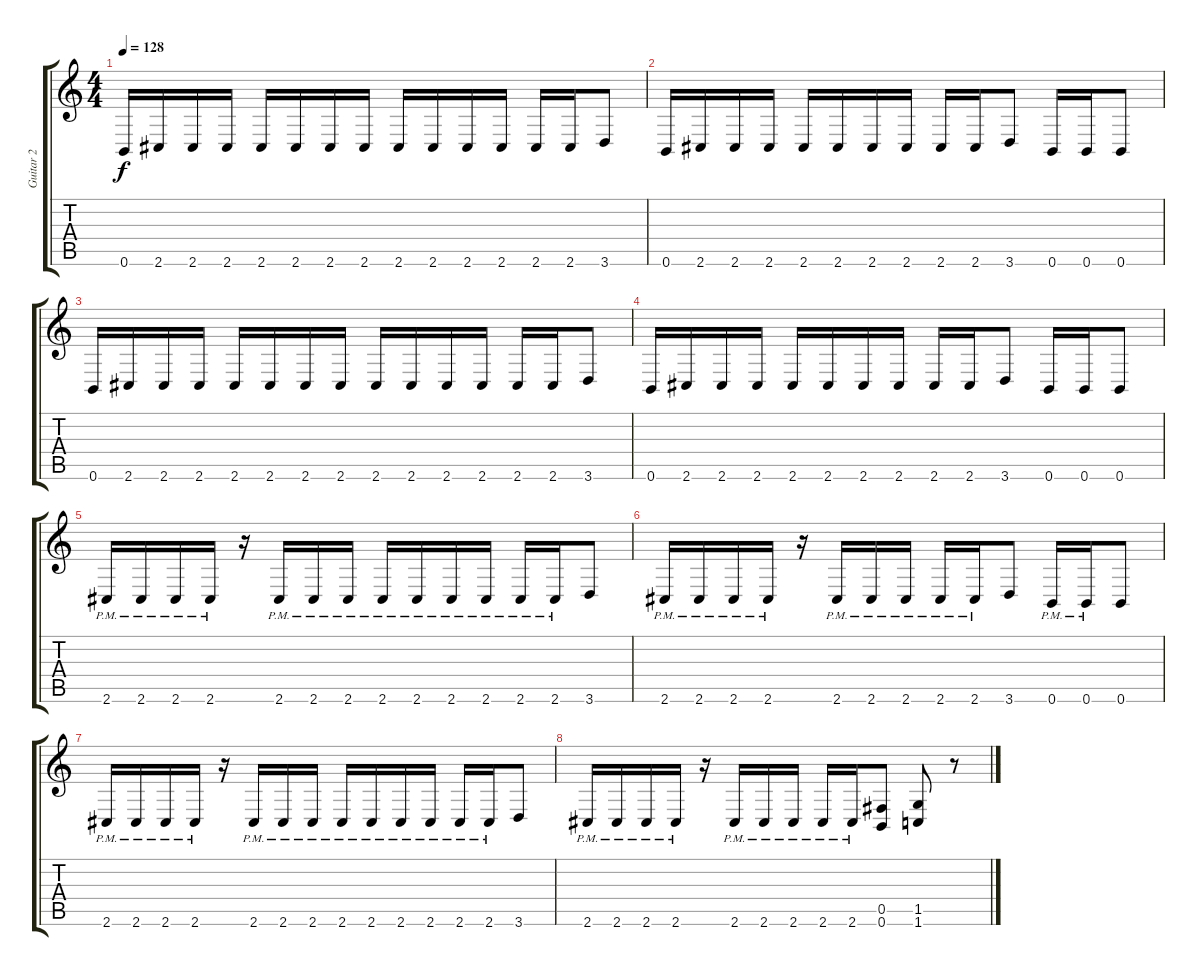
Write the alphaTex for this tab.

\track ("Guitar 2" "Guitar 2") {instrument distortionguitar}
\staff {score tabs}
\tuning (Db4 Ab3 E3 B2 Gb2 B1) {hide}
\ts (4 4)
\tempo 128
\clef g2
\ks c
0.6.16{dy f} 2.6.16 2.6.16 2.6.16 2.6.16 2.6.16 2.6.16 2.6.16 2.6.16 2.6.16 2.6.16 2.6.16 2.6.16 2.6.16 3.6.8 |
0.6.16 2.6.16 2.6.16 2.6.16 2.6.16 2.6.16 2.6.16 2.6.16 2.6.16 2.6.16 3.6.8 0.6.16 0.6.16 0.6.8 |
0.6.16 2.6.16 2.6.16 2.6.16 2.6.16 2.6.16 2.6.16 2.6.16 2.6.16 2.6.16 2.6.16 2.6.16 2.6.16 2.6.16 3.6.8 |
0.6.16 2.6.16 2.6.16 2.6.16 2.6.16 2.6.16 2.6.16 2.6.16 2.6.16 2.6.16 3.6.8 0.6.16 0.6.16 0.6.8 |
2.6{pm}.16 2.6{pm}.16 2.6{pm}.16 2.6{pm}.16 r.16 2.6{pm}.16 2.6{pm}.16 2.6{pm}.16 2.6{pm}.16 2.6{pm}.16 2.6{pm}.16 2.6{pm}.16 2.6{pm}.16 2.6{pm}.16 3.6.8 |
2.6{pm}.16 2.6{pm}.16 2.6{pm}.16 2.6{pm}.16 r.16 2.6{pm}.16 2.6{pm}.16 2.6{pm}.16 2.6{pm}.16 2.6{pm}.16 3.6.8 0.6{pm}.16 0.6{pm}.16 0.6.8 |
2.6{pm}.16 2.6{pm}.16 2.6{pm}.16 2.6{pm}.16 r.16 2.6{pm}.16 2.6{pm}.16 2.6{pm}.16 2.6{pm}.16 2.6{pm}.16 2.6{pm}.16 2.6{pm}.16 2.6{pm}.16 2.6{pm}.16 3.6.8 |
2.6{pm}.16 2.6{pm}.16 2.6{pm}.16 2.6{pm}.16 r.16 2.6{pm}.16 2.6{pm}.16 2.6{pm}.16 2.6{pm}.16 2.6{pm}.16 (0.5 0.6).8 (1.5 1.6).8 r.8
